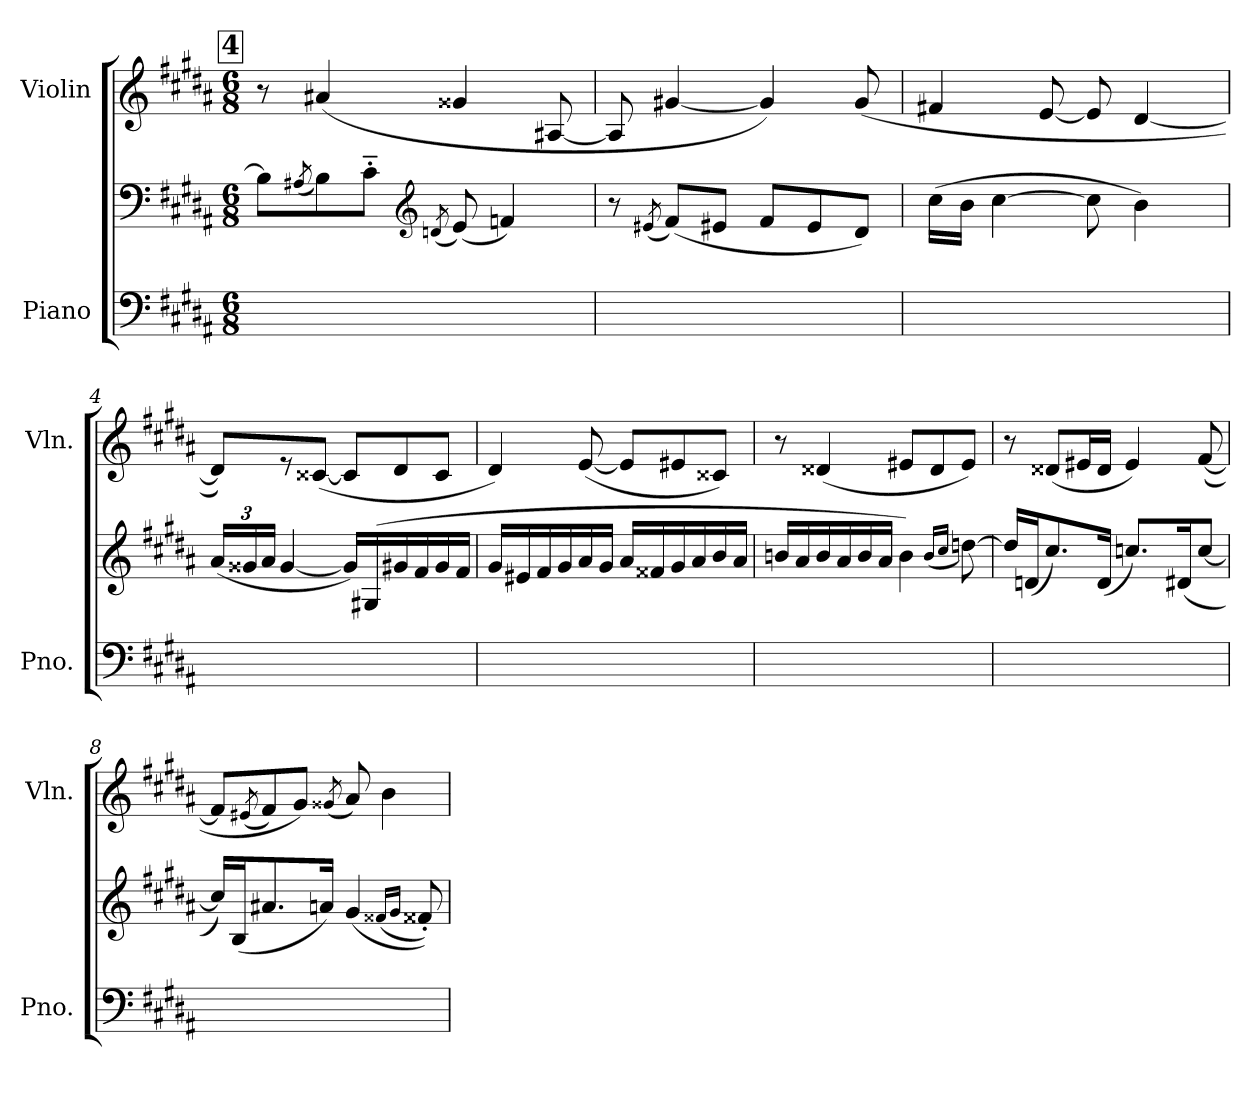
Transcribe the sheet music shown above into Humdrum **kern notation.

**kern	**kern	**kern
*part2	*part2	*part1
*staff3	*staff2	*staff1
*I"Piano	*	*I"Violin
*I'Pno.	*	*I'Vln.
*clefF4	*clefF4	*clefG2
*k[f#c#g#d#a#]	*k[f#c#g#d#a#]	*k[f#c#g#d#a#]
*B:	*B:	*B:
*M6/8	*M6/8	*M6/8
!!LO:REH:place=s1:t=4
=1	=1	=1
8ryy	8BiL]	8r
.	(8qA#X/	.
8ryy	8B)	(4a#X
8ryy	8c#'~J	.
*	*clefG2	*
.	(8qdn/	.
8ryy	(8e)	4g##X
8ryy	4fn)	.
8ryy	.	[8A#X
=2	=2	=2
8ryy	8r	8A#]
.	(8qe#X/	.
8ryy	(8f#L)	[4g#X
8ryy	8e#XJ	.
8ryy	8f#L	4g#])
8ryy	8e#	.
8ryy	8d#J)	(8g#
=3	=3	=3
*8ba	*	*
8ryy	(16cc#LL	4f#X
.	16bJJ	.
8ryy	[4cc#	.
8ryy	.	[8e
8ryy	8cc#]	8e]
8ryy	4b)	[4d#
8ryy	.	.
=4	=4	=4
8ryy	(24a#LL	8d#L])
.	24g##X	.
.	24a#JJ	.
8ryy	[4g##	8r
8ryy	.	([8c##XJ
8ryy	16g##LL])	8c##L]
.	(<16G#X	.
8ryy	16g#X	8d#
.	16f#	.
8ryy	16g#	8c##J
.	16f#JJ	.
=5	=5	=5
8ryy	16g#LL	4d#)
.	16e#X	.
8ryy	16f#	.
.	16g#	.
8ryy	16a#	([8e
.	16g#JJ	.
8ryy	16a#LL	8eL]
.	16f##X	.
8ryy	16g#	8e#X
.	16a#	.
8ryy	16b	8c##XJ)
.	16a#JJ	.
=6	=6	=6
8ryy	16bnjLL	8r
.	16a#	.
*X8ba	*	*
8ryy	16b	(4d##X
.	16a#	.
8ryy	16b	.
.	16a#JJ	.
8ryy	4b)	8e#XL
8ryy	.	8d##
.	(<16qqb/LL	.
.	16qqcc#/JJ	.
8ryy	[8ddn)	8e#J)
=7	=7	=7
8ryy	16ddLL]	8r
.	(16dnJ	.
8ryy	8.cc#)	(8d##XL
8ryy	.	16e#XL
.	(16dJk	16d##JJ
8ryy	8.ccnL)	4e#)
8ryy	.	.
.	(16d#XK	.
8ryy	[8ccJ	([8f#
=8	=8	=8
8ryy	16ccLL])	8f#L]
.	(16BJ	.
.	.	(8qe#X/
8ryy	8.a#X	8f#)
8ryy	.	8g#J)
.	16anJk)	.
.	.	(8qg##X/
8ryy	(4g#	8a#Z)
8ryy	.	4bZ
.	(16qqf##X/LL	.
.	16qqg#/JJ	.
8ryy	8f##X'))	.
=	=	=
*-	*-	*-
